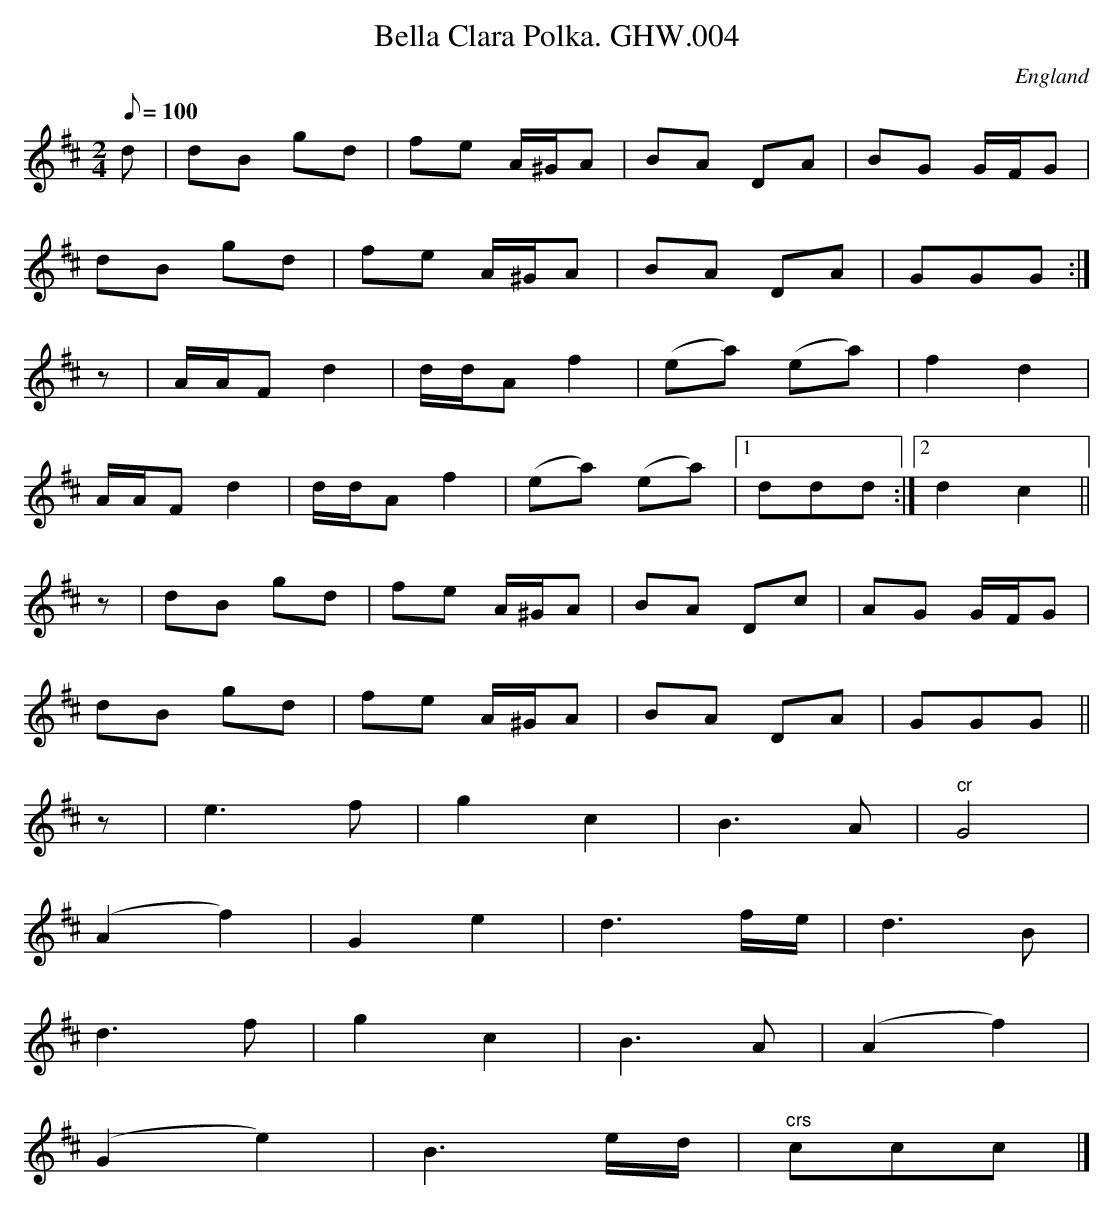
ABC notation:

X:1
T:Bella Clara Polka. GHW.004
M:2/4
L:1/8
Q:100
O:England
K:D
d|dB gd|fe A/^G/A|BA DA|BG G/F/G|!
dB gd|fe A/^G/A|BA DA|GGG:|!
z|A/A/F d2|d/d/A f2|(ea) (ea)|f2d2|!
A/A/F d2|d/d/A f2|(ea) (ea)|1 ddd:|2d2c2||!
z|dB gd|fe A/^G/A|BA Dc|AG G/F/G|!
dB gd|fe A/^G/A|BA DA|GGG||!
z|e3 f|g2c2|B3 A|"^cr"G4|!
(A2 f2)|G2 e2|d3 f/e/|d3 B|!
d3 f|g2 c2|B3 A|(A2f2)|!
(G2e2)|B3 e/d/|"^crs"ccc|]
